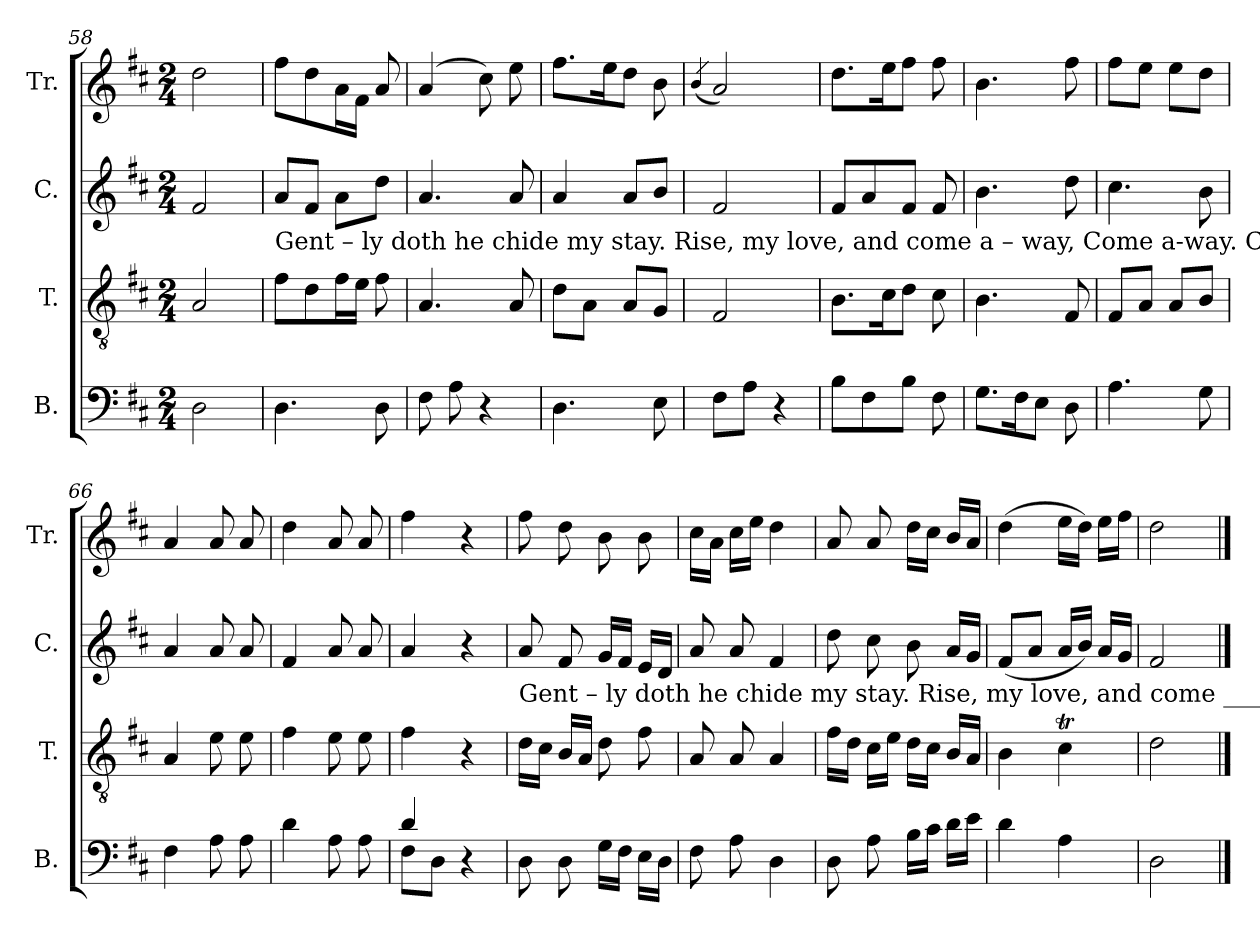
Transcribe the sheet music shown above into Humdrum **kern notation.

**kern	**kern	**kern	**kern
*part4	*part3	*part2	*part1
*staff4	*staff3	*staff2	*staff1
*I"B.	*I"T.	*I"C.	*I"Tr.
*I'B.	*I'T.	*I'C.	*I'Tr.
*clefF4	*clefGv2	*clefG2	*clefG2
*k[f#c#]	*k[f#c#]	*k[f#c#]	*k[f#c#]
*M2/4	*M2/4	*M2/4	*M2/4
=58	=58	=58	=58
2D\	2A/	2f#/	2dd\
!!LO:LB:g=z
=59	=59	=59	=59
!	!	!LO:TX:b:t=Gent  –  ly            doth        he    chide    my           stay.          Rise,         my    love,        and    come      a  – way,  Come  a-way. Come  a-way.	!
4.D\	8f#\L	8a/L	8ff#\L
.	8d\	8f#/J	8dd\
.	16f#\L	8a\L	16a\L
.	16e\JJ	.	16f#\JJ
8D\	8f#\	8dd\J	8a/
=60	=60	=60	=60
8F#\	4.A/	4.a/	(4a/
8A\	.	.	.
4r	.	.	8cc#\)
.	8A/	8a/	8ee\
=61	=61	=61	=61
4.D\	8d\L	4a/	8.ff#\L
.	8A\J	.	.
.	.	.	16ee\K
.	8A/L	8a/L	8dd\J
8E\	8G/J	8b/J	8b\
=62	=62	=62	=62
.	.	.	(4qb/
8F#\L	2F#/	2f#/	2a/)
8A\J	.	.	.
4r	.	.	.
=63	=63	=63	=63
8B\L	8.B\L	8f#/L	8.dd\L
8F#\	.	8a/	.
.	16c#\K	.	16ee\K
8B\J	8d\J	8f#/J	8ff#\J
8F#\	8c#\	8f#/	8ff#\
=64	=64	=64	=64
8.G\L	4.B\	4.b\	4.b\
16F#\K	.	.	.
8E\J	.	.	.
8D\	8F#/	8dd\	8ff#\
=65	=65	=65	=65
4.A\	8F#/L	4.cc#\	8ff#\L
.	8A/J	.	8ee\J
.	8A/L	.	8ee\L
8G\	8B/J	8b\	8dd\J
=66	=66	=66	=66
4F#\	4A/	4a/	4a/
8A\	8e\	8a/	8a/
8A\	8e\	8a/	8a/
=67	=67	=67	=67
4d\	4f#\	4f#/	4dd\
8A\	8e\	8a/	8a/
8A\	8e\	8a/	8a/
=68	=68	=68	=68
*^	*	*	*
4d/	8F#\L	4f#\	4a/	4ff#\
.	8D\J	.	.	.
4r	4ryy	4r	4r	4r
*v	*v	*	*	*
!!LO:LB:g=z
=69	=69	=69	=69
*	*	*	*MM50
*^	*	*	*
!	!	!	!LO:TX:b:t=Gent  –  ly        doth   he          chide   my     stay.        Rise,    my       love,       and        come ____________    a     –   way.	!
*v	*v	*	*	*
8D\	16d\LL	8a/	8ff#\
.	16c#\JJ	.	.
8D\	16B/LL	8f#/	8dd\
.	16A/JJ	.	.
16G\LL	8d\	16g/LL	8b\
16F#\JJ	.	16f#/JJ	.
16E\LL	8f#\	16e/LL	8b\
16D\JJ	.	16d/JJ	.
=70	=70	=70	=70
8F#\	8A/	8a/	16cc#\LL
.	.	.	16a\JJ
8A\	8A/	8a/	16cc#\LL
.	.	.	16ee\JJ
4D\	4A/	4f#/	4dd\
=71	=71	=71	=71
8D\	16f#\LL	8dd\	8a/
.	16d\JJ	.	.
8A\	16c#\LL	8cc#\	8a/
.	16e\JJ	.	.
16B\LL	16d\LL	8b\	16dd\LL
16c#\JJ	16c#\JJ	.	16cc#\JJ
16d\LL	16B/LL	16a/LL	16b/LL
16e\JJ	16A/JJ	16g/JJ	16a/JJ
=72	=72	=72	=72
4d\	4B\	(8f#/L	(4dd\
.	.	8a/J	.
4A\	4c#t\	16a/LL	16ee\LL
.	.	16b/JJ)	16dd\JJ)
.	.	16a/LL	16ee\LL
.	.	16g/JJ	16ff#\JJ
=73	=73	=73	=73
2D\	2d\	2f#/	2dd\
==	==	==	==
*-	*-	*-	*-
